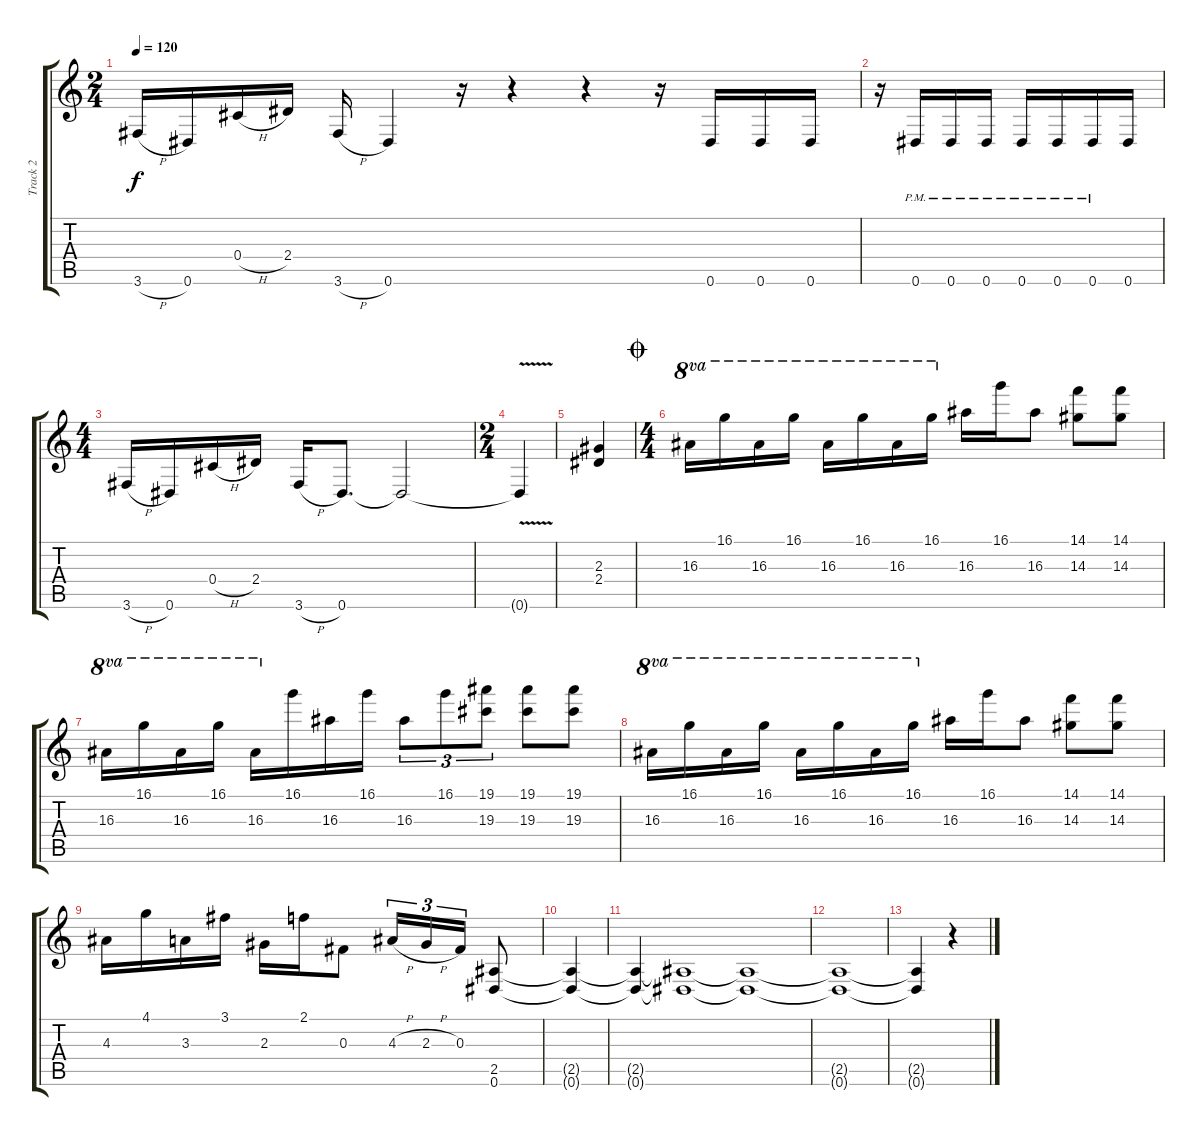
\track ("Track 2" "Track 2") {instrument overdrivenguitar}
\staff {score tabs}
\tuning (Eb4 Bb3 Gb3 Db3 Ab2 Eb2) {hide}
\ts (2 4)
\tempo 120
\clef g2
\ks c
3.6{h}.16{dy f} 0.6.16 0.4{h}.16 2.4.16 3.6{h}.16 0.6.4 r.16 r.4 r.4 r.16 0.6.16{beam merge} 0.6.16 0.6.16 |
r.16 0.6{pm}.16 0.6{pm}.16 0.6{pm}.16 0.6{pm}.16 0.6{pm}.16 0.6{pm}.16 0.6.16 |
\ts (4 4)
3.6{h}.16 0.6.16 0.4{h}.16 2.4.16 3.6{h}.16 0.6.8{d} 0.6{t}.2 |
\ts (2 4)
0.6{v t}.4 |
(2.3 2.4).4 |
\ts (4 4)
\jump coda
16.3.16{ot 8va} 16.1.16{ot 8va} 16.3.16{ot 8va} 16.1.16{ot 8va} 16.3.16{ot 8va} 16.1.16{ot 8va} 16.3.16{ot 8va} 16.1.16{ot 8va} 16.3.16 16.1.16 16.3.8 (14.1 14.3).8 (14.1 14.3).8 |
16.3.16{ot 8va} 16.1.16{ot 8va beam merge} 16.3.16{ot 8va beam merge} 16.1.16{ot 8va} 16.3.16{ot 8va} 16.1.16 16.3.16 16.1.16 16.3.8{tu (3 2)} 16.1.8{tu (3 2)} (19.1 19.3).8{tu (3 2)} (19.1 19.3).8 (19.1 19.3).8 |
16.3.16{ot 8va} 16.1.16{ot 8va} 16.3.16{ot 8va} 16.1.16{ot 8va} 16.3.16{ot 8va} 16.1.16{ot 8va} 16.3.16{ot 8va} 16.1.16{ot 8va} 16.3.16 16.1.16 16.3.8 (14.1 14.3).8 (14.1 14.3).8 |
4.3.16 4.1.16 3.3.16 3.1.16 2.3.16 2.1.16 0.3.8 4.3{h}.16{tu (3 2)} 2.3{h}.16{tu (3 2)} 0.3.16{tu (3 2)} (2.5 0.6).8 |
(2.5{t} 0.6{t}).4 |
(2.5{t} 0.6{t}).4 (2.5{t} 0.6{t}).1 (2.5{t} 0.6{t}).1 |
(2.5{t} 0.6{t}).1 |
(2.5{t} 0.6{t}).4 r.4
